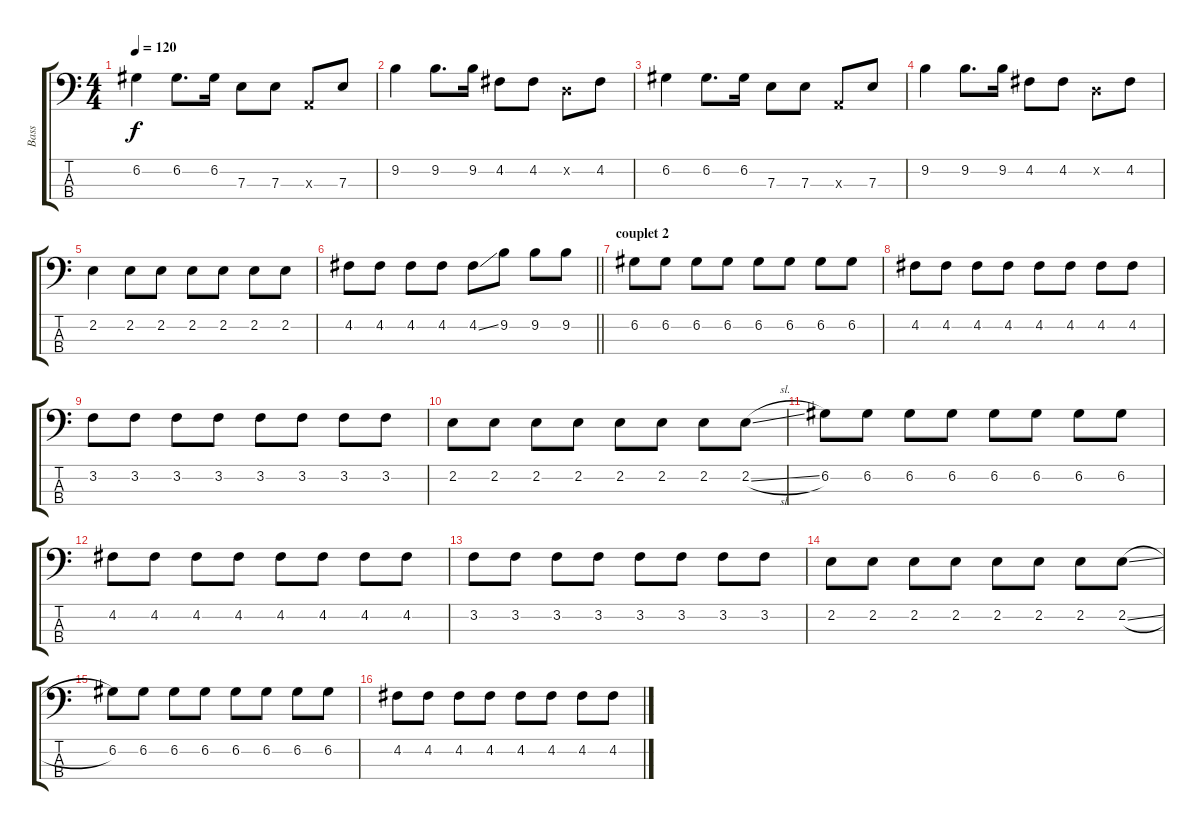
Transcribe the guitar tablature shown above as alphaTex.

\track ("Bass" "Bass") {instrument electricbasspick}
\staff {score tabs}
\tuning (G2 D2 A1 E1) {hide}
\ts (4 4)
\tempo 120
\clef f4
\ks c
6.2.4{dy f} 6.2.8{d} 6.2.16 7.3.8 7.3.8 0.3{x}.8 7.3.8 |
9.2.4 9.2.8{d} 9.2.16 4.2.8 4.2.8 0.2{x}.8 4.2.8 |
6.2.4 6.2.8{d} 6.2.16 7.3.8 7.3.8 0.3{x}.8 7.3.8 |
9.2.4 9.2.8{d} 9.2.16 4.2.8 4.2.8 0.2{x}.8 4.2.8 |
2.2.4 2.2.8 2.2.8 2.2.8 2.2.8 2.2.8 2.2.8 |
\barLineRight lightlight
4.2.8 4.2.8 4.2.8 4.2.8 4.2{ss}.8 9.2.8 9.2.8 9.2.8 |
\section ("" "couplet 2")
6.2.8 6.2.8 6.2.8 6.2.8 6.2.8 6.2.8 6.2.8 6.2.8 |
4.2.8 4.2.8 4.2.8 4.2.8 4.2.8 4.2.8 4.2.8 4.2.8 |
3.2.8 3.2.8 3.2.8 3.2.8 3.2.8 3.2.8 3.2.8 3.2.8 |
2.2.8 2.2.8 2.2.8 2.2.8 2.2.8 2.2.8 2.2.8 2.2{sl}.8 |
6.2.8 6.2.8 6.2.8 6.2.8 6.2.8 6.2.8 6.2.8 6.2.8 |
4.2.8 4.2.8 4.2.8 4.2.8 4.2.8 4.2.8 4.2.8 4.2.8 |
3.2.8 3.2.8 3.2.8 3.2.8 3.2.8 3.2.8 3.2.8 3.2.8 |
2.2.8 2.2.8 2.2.8 2.2.8 2.2.8 2.2.8 2.2.8 2.2{sl}.8 |
6.2.8 6.2.8 6.2.8 6.2.8 6.2.8 6.2.8 6.2.8 6.2.8 |
4.2.8 4.2.8 4.2.8 4.2.8 4.2.8 4.2.8 4.2.8 4.2.8
